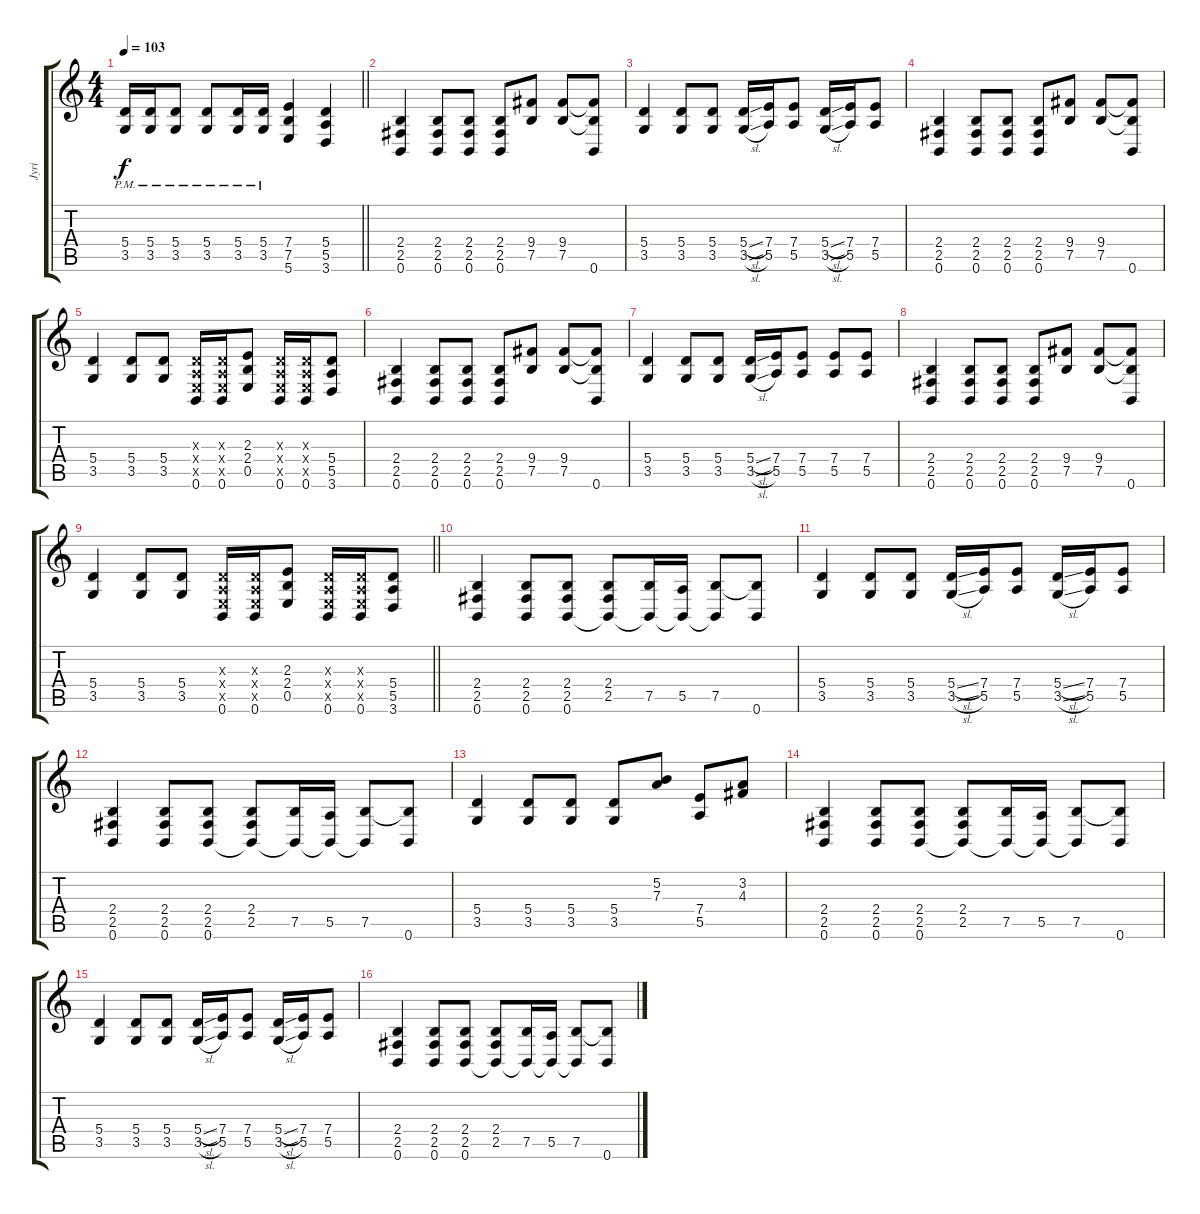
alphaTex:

\track ("Jyri" "Jyri") {instrument distortionguitar}
\staff {score tabs}
\tuning (B3 Gb3 D3 A2 E2 B1) {hide}
\ts (4 4)
\tempo 103
\clef g2
\barLineRight lightlight
\ks c
(5.4{pm} 3.5{pm}).16{dy f} (5.4{pm} 3.5{pm}).16 (5.4{pm} 3.5{pm}).8 (5.4{pm} 3.5{pm}).8 (5.4{pm} 3.5{pm}).16 (5.4{pm} 3.5{pm}).16 (7.4 7.5 5.6).4 (5.4 5.5 3.6).4 |
(2.4 2.5 0.6).4{volume 16 instrument distortionguitar} (2.4 2.5 0.6).8 (2.4 2.5 0.6).8 (2.4 2.5 0.6).8 (9.4 7.5).8 (9.4 7.5).8 (9.4{t} 7.5{t} 0.6).8 |
(5.4 3.5).4 (5.4 3.5).8 (5.4 3.5).8 (5.4{sl} 3.5{sl}).16 (7.4 5.5).16 (7.4 5.5).8 (5.4{sl} 3.5{sl}).16 (7.4 5.5).16 (7.4 5.5).8 |
(2.4 2.5 0.6).4{volume 16 instrument distortionguitar} (2.4 2.5 0.6).8 (2.4 2.5 0.6).8 (2.4 2.5 0.6).8 (9.4 7.5).8 (9.4 7.5).8 (9.4{t} 7.5{t} 0.6).8 |
(5.4 3.5).4 (5.4 3.5).8 (5.4 3.5).8 (0.3{x} 0.4{x} 0.5{x} 0.6).16 (0.3{x} 0.4{x} 0.5{x} 0.6).16 (2.3 2.4 0.5).8 (0.3{x} 0.4{x} 0.5{x} 0.6).16 (0.3{x} 0.4{x} 0.5{x} 0.6).16 (5.4 5.5 3.6).8 |
(2.4 2.5 0.6).4{volume 16 instrument distortionguitar} (2.4 2.5 0.6).8 (2.4 2.5 0.6).8 (2.4 2.5 0.6).8 (9.4 7.5).8 (9.4 7.5).8 (9.4{t} 7.5{t} 0.6).8 |
(5.4 3.5).4 (5.4 3.5).8 (5.4 3.5).8 (5.4{sl} 3.5{sl}).16 (7.4 5.5).16 (7.4 5.5).8 (7.4 5.5).8 (7.4 5.5).8 |
(2.4 2.5 0.6).4{volume 16 instrument distortionguitar} (2.4 2.5 0.6).8 (2.4 2.5 0.6).8 (2.4 2.5 0.6).8 (9.4 7.5).8 (9.4 7.5).8 (9.4{t} 7.5{t} 0.6).8 |
\barLineRight lightlight
(5.4 3.5).4 (5.4 3.5).8 (5.4 3.5).8 (0.3{x} 0.4{x} 0.5{x} 0.6).16 (0.3{x} 0.4{x} 0.5{x} 0.6).16 (2.3 2.4 0.5).8 (0.3{x} 0.4{x} 0.5{x} 0.6).16 (0.3{x} 0.4{x} 0.5{x} 0.6).16 (5.4 5.5 3.6).8 |
(2.4 2.5 0.6).4 (2.4 2.5 0.6).8 (2.4 2.5 0.6).8 (2.4 2.5 0.6{t}).8 (7.5 0.6{t}).16 (5.5 0.6{t}).16 (7.5 0.6{t}).8 (7.5{t} 0.6).8 |
(5.4 3.5).4 (5.4 3.5).8 (5.4 3.5).8 (5.4{sl} 3.5{sl}).16 (7.4 5.5).16 (7.4 5.5).8 (5.4{sl} 3.5{sl}).16 (7.4 5.5).16 (7.4 5.5).8 |
(2.4 2.5 0.6).4 (2.4 2.5 0.6).8 (2.4 2.5 0.6).8 (2.4 2.5 0.6{t}).8 (7.5 0.6{t}).16 (5.5 0.6{t}).16 (7.5 0.6{t}).8 (7.5{t} 0.6).8 |
(5.4 3.5).4 (5.4 3.5).8 (5.4 3.5).8 (5.4 3.5).8 (5.2 7.3).8 (7.4 5.5).8 (3.2 4.3).8 |
(2.4 2.5 0.6).4 (2.4 2.5 0.6).8 (2.4 2.5 0.6).8 (2.4 2.5 0.6{t}).8 (7.5 0.6{t}).16 (5.5 0.6{t}).16 (7.5 0.6{t}).8 (7.5{t} 0.6).8 |
(5.4 3.5).4 (5.4 3.5).8 (5.4 3.5).8 (5.4{sl} 3.5{sl}).16 (7.4 5.5).16 (7.4 5.5).8 (5.4{sl} 3.5{sl}).16 (7.4 5.5).16 (7.4 5.5).8 |
(2.4 2.5 0.6).4 (2.4 2.5 0.6).8 (2.4 2.5 0.6).8 (2.4 2.5 0.6{t}).8 (7.5 0.6{t}).16 (5.5 0.6{t}).16 (7.5 0.6{t}).8 (7.5{t} 0.6).8
